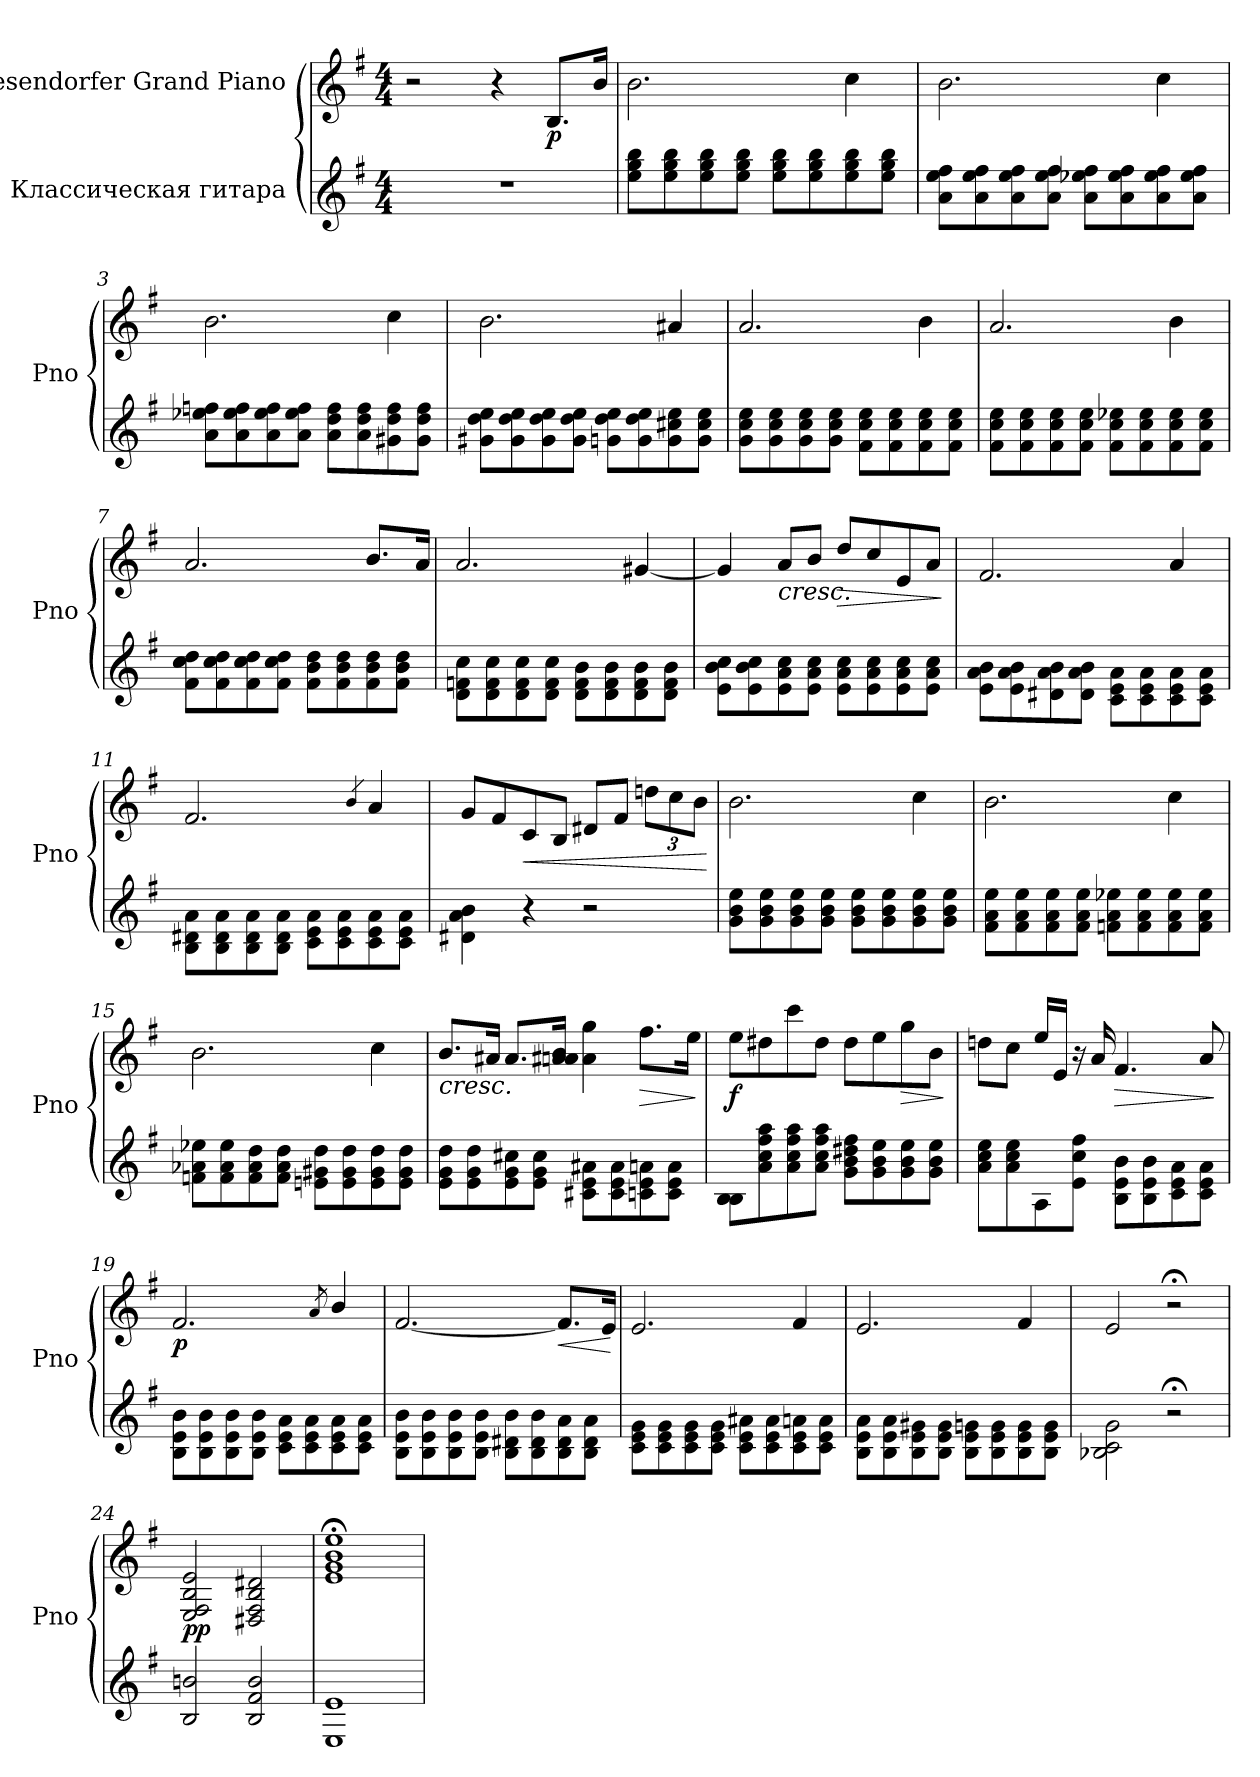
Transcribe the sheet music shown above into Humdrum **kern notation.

**kern	**dynam	**kern	**dynam
*part2	*part2	*part1	*part1
*staff2	*staff2	*staff1	*staff1
*I"Классическая гитара	*	*I"Boesendorfer Grand Piano	*
*	*	*I'Pno	*
*clefG2	*	*clefG2	*
*k[f#]	*	*k[f#]	*
*e:	*	*e:	*
*M4/4	*	*M4/4	*
*MM54	*	*MM54	*
=	=	=	=
1r	.	2r	.
.	.	4r	.
!	!	!	!LO:DY:b
.	.	8.B/L	p
.	.	16b/Jk	.
=1	=1	=1	=1
8ee\ 8gg\ 8bb\L	.	2.b\	.
8ee\ 8gg\ 8bb\	.	.	.
8ee\ 8gg\ 8bb\	.	.	.
8ee\ 8gg\ 8bb\J	.	.	.
8ee\ 8gg\ 8bb\L	.	.	.
8ee\ 8gg\ 8bb\	.	.	.
8ee\ 8gg\ 8bb\	.	4cc\	.
8ee\ 8gg\ 8bb\J	.	.	.
=2	=2	=2	=2
8a\ 8ee\ 8ff#\L	.	2.b\	.
8a\ 8ee\ 8ff#\	.	.	.
8a\ 8ee\ 8ff#\	.	.	.
8a\ 8ee\ 8ff#\J	.	.	.
8a\ 8ee-X\ 8ff#\L	.	.	.
8a\ 8ee-\ 8ff#\	.	.	.
8a\ 8ee-\ 8ff#\	.	4cc\	.
8a\ 8ee-\ 8ff#\J	.	.	.
!!LO:LB:g=z
=3	=3	=3	=3
8a\ 8ee-X\ 8ffn\L	.	2.b\	.
8a\ 8ee-\ 8ff\	.	.	.
8a\ 8ee-\ 8ff\	.	.	.
8a\ 8ee-\ 8ff\J	.	.	.
8a\ 8dd\ 8ff\L	.	.	.
8a\ 8dd\ 8ff\	.	.	.
8g#X\ 8dd\ 8ff\	.	4cc\	.
8g#\ 8dd\ 8ff\J	.	.	.
=4	=4	=4	=4
8g#X\ 8dd\ 8ee\L	.	2.b\	.
8g#\ 8dd\ 8ee\	.	.	.
8g#\ 8dd\ 8ee\	.	.	.
8g#\ 8dd\ 8ee\J	.	.	.
8gn\ 8dd\ 8ee\L	.	.	.
8g\ 8dd\ 8ee\	.	.	.
8g\ 8cc#X\ 8ee\	.	4a#X/	.
8g\ 8cc#\ 8ee\J	.	.	.
=5	=5	=5	=5
8g\ 8cc\ 8ee\L	.	2.a/	.
8g\ 8cc\ 8ee\	.	.	.
8g\ 8cc\ 8ee\	.	.	.
8g\ 8cc\ 8ee\J	.	.	.
8f#\ 8cc\ 8ee\L	.	.	.
8f#\ 8cc\ 8ee\	.	.	.
8f#\ 8cc\ 8ee\	.	4b\	.
8f#\ 8cc\ 8ee\J	.	.	.
!!LO:LB:g=z
=6	=6	=6	=6
8f#\ 8cc\ 8ee\L	.	2.a/	.
8f#\ 8cc\ 8ee\	.	.	.
8f#\ 8cc\ 8ee\	.	.	.
8f#\ 8cc\ 8ee\J	.	.	.
8f#\ 8cc\ 8ee-X\L	.	.	.
8f#\ 8cc\ 8ee-\	.	.	.
8f#\ 8cc\ 8ee-\	.	4b\	.
8f#\ 8cc\ 8ee-\J	.	.	.
=7	=7	=7	=7
8f#\ 8cc\ 8dd\L	.	2.a/	.
8f#\ 8cc\ 8dd\	.	.	.
8f#\ 8cc\ 8dd\	.	.	.
8f#\ 8cc\ 8dd\J	.	.	.
8f#\ 8b\ 8dd\L	.	.	.
8f#\ 8b\ 8dd\	.	.	.
8f#\ 8b\ 8dd\	.	8.b/L	.
8f#\ 8b\ 8dd\J	.	.	.
.	.	16a/Jk	.
=8	=8	=8	=8
8d\ 8fn\ 8cc\L	.	2.a/	.
8d\ 8f\ 8cc\	.	.	.
8d\ 8f\ 8cc\	.	.	.
8d\ 8f\ 8cc\J	.	.	.
8d\ 8f\ 8b\L	.	.	.
8d\ 8f\ 8b\	.	.	.
8d\ 8f\ 8b\	.	[4g#X/	.
8d\ 8f\ 8b\J	.	.	.
!!LO:LB:g=z
=9	=9	=9	=9
8e\ 8b\ 8cc\L	.	4g#/]	.
8e\ 8b\ 8cc\	.	.	.
!	!	!	!LO:HP:b
8e\ 8a\ 8cc\	.	8a/L	<
8e\ 8a\ 8cc\J	.	8b/J	.
!	!	!	!LO:HP:b
8e\ 8a\ 8cc\L	.	8dd/L	>
8e\ 8a\ 8cc\	.	8cc/	.
8e\ 8a\ 8cc\	.	8e/	.
8e\ 8a\ 8cc\J	.	8a/J	.
.	.	.	[ ]
=10	=10	=10	=10
8e\ 8a\ 8b\L	.	2.f#/	.
8e\ 8a\ 8b\	.	.	.
8d#X\ 8a\ 8b\	.	.	.
8d#\ 8a\ 8b\J	.	.	.
8c\ 8e\ 8a\L	.	.	.
8c\ 8e\ 8a\	.	.	.
8c\ 8e\ 8a\	.	4a/	.
8c\ 8e\ 8a\J	.	.	.
=11	=11	=11	=11
8B\ 8d#X\ 8a\L	.	2.f#/	.
8B\ 8d#\ 8a\	.	.	.
8B\ 8d#\ 8a\	.	.	.
8B\ 8d#\ 8a\J	.	.	.
8c\ 8e\ 8a\L	.	.	.
8c\ 8e\ 8a\	.	.	.
.	.	4qb/	.
8c\ 8e\ 8a\	.	4a/	.
8c\ 8e\ 8a\J	.	.	.
!!LO:LB:g=z
=12	=12	=12	=12
4d#X\ 4a\ 4b\	.	8g/L	.
.	.	8f#/	.
!	!	!	!LO:HP:b
4r	.	8c/	<
.	.	8B/J	.
2r	.	8d#X/L	.
.	.	8f#/J	.
*	*	*Xbrackettup	*
.	.	12ddn\L	.
.	.	12cc\	.
.	.	12b\J	.
.	.	.	[
=13	=13	=13	=13
8g\ 8b\ 8ee\L	.	2.b\	.
8g\ 8b\ 8ee\	.	.	.
8g\ 8b\ 8ee\	.	.	.
8g\ 8b\ 8ee\J	.	.	.
8g\ 8b\ 8ee\L	.	.	.
8g\ 8b\ 8ee\	.	.	.
8g\ 8b\ 8ee\	.	4cc\	.
8g\ 8b\ 8ee\J	.	.	.
=14	=14	=14	=14
8f#\ 8a\ 8ee\L	.	2.b\	.
8f#\ 8a\ 8ee\	.	.	.
8f#\ 8a\ 8ee\	.	.	.
8f#\ 8a\ 8ee\J	.	.	.
8fn\ 8a\ 8ee-X\L	.	.	.
8f\ 8a\ 8ee-\	.	.	.
8f\ 8a\ 8ee-\	.	4cc\	.
8f\ 8a\ 8ee-\J	.	.	.
!!LO:PB:g=z
=15	=15	=15	=15
8fn\ 8a-X\ 8ee-X\L	.	2.b\	.
8f\ 8a-\ 8ee-\	.	.	.
8f\ 8a-\ 8dd\	.	.	.
8f\ 8a-\ 8dd\J	.	.	.
8en\ 8g#X\ 8dd\L	.	.	.
8e\ 8g#\ 8dd\	.	.	.
8e\ 8g#\ 8dd\	.	4cc\	.
8e\ 8g#\ 8dd\J	.	.	.
=16	=16	=16	=16
!	!	!	!LO:HP:b
8e\ 8g\ 8dd\L	.	8.b/L	<
8e\ 8g\ 8dd\	.	.	.
.	.	16a#X/Jk	.
8e\ 8g\ 8cc#X\	.	8.a#/L	.
8e\ 8g\ 8cc#\J	.	.	.
.	.	16an/ 16a#X/ 16b/Jk	.
8c#X\ 8e\ 8a#X\L	.	4a#\ 4gg\	.
8c#\ 8e\ 8a#\	.	.	.
!	!	!	!LO:HP:b
8cn\ 8e\ 8an\	.	8.ff#\L	>
8c\ 8e\ 8a\J	.	.	.
.	.	16ee\Jk	.
.	.	.	[ ]
!!LO:LB:g=z
=17	=17	=17	=17
!	!	!	!LO:DY:b
8B\ 8B\L	.	8ee\L	f
8a\ 8cc\ 8ff#\ 8aa\	.	8dd#X\	.
8a\ 8cc\ 8ff#\ 8aa\	.	8ccc\	.
8a\ 8cc\ 8ff#\ 8aa\J	.	8dd#\J	.
8g\ 8b\ 8dd#X\ 8ff#\L	.	8dd#\L	.
8g\ 8b\ 8ee\	.	8ee\	.
!	!	!	!LO:HP:b
8g\ 8b\ 8ee\	.	8gg\	>
8g\ 8b\ 8ee\J	.	8b\J	.
.	.	.	]
=18	=18	=18	=18
8a\ 8cc\ 8ee\L	.	8ddn\L	.
8a\ 8cc\ 8ee\	.	8cc\J	.
8A\	.	16ee/LL	.
.	.	16e/JJ	.
8e\ 8cc\ 8ff#\J	.	16r	.
.	.	16a/	.
!	!	!	!LO:HP:b
8B\ 8e\ 8b\L	.	4.f#/	>
8B\ 8e\ 8b\	.	.	.
8c\ 8e\ 8a\	.	.	.
8c\ 8e\ 8a\J	.	8a/	.
.	.	.	]
=19	=19	=19	=19
!	!	!	!LO:DY:b
8B\ 8e\ 8b\L	.	2.f#/	p
8B\ 8e\ 8b\	.	.	.
8B\ 8e\ 8b\	.	.	.
8B\ 8e\ 8b\J	.	.	.
8c\ 8e\ 8a\L	.	.	.
8c\ 8e\ 8a\	.	.	.
.	.	8qa/	.
8c\ 8e\ 8a\	.	4b/	.
8c\ 8e\ 8a\J	.	.	.
!!LO:LB:g=z
=20	=20	=20	=20
8B\ 8e\ 8b\L	.	[2.f#/	.
8B\ 8e\ 8b\	.	.	.
8B\ 8e\ 8b\	.	.	.
8B\ 8e\ 8b\J	.	.	.
8B\ 8d#X\ 8b\L	.	.	.
8B\ 8d#\ 8b\	.	.	.
!	!	!	!LO:HP:b
8B\ 8d#\ 8a\	.	8.f#/L]	<
8B\ 8d#\ 8a\J	.	.	.
.	.	16e/Jk	.
.	.	.	[
=21	=21	=21	=21
8c\ 8e\ 8g\L	.	2.e/	.
8c\ 8e\ 8g\	.	.	.
8c\ 8e\ 8g\	.	.	.
8c\ 8e\ 8g\J	.	.	.
8c\ 8e\ 8a#X\L	.	.	.
8c\ 8e\ 8a#\	.	.	.
8c\ 8e\ 8an\	.	4f#/	.
8c\ 8e\ 8a\J	.	.	.
=22	=22	=22	=22
8B\ 8e\ 8a\L	.	2.e/	.
8B\ 8e\ 8a\	.	.	.
8B\ 8e\ 8g#X\	.	.	.
8B\ 8e\ 8g#\J	.	.	.
8B\ 8e\ 8gn\L	.	.	.
8B\ 8e\ 8g\	.	.	.
8B\ 8e\ 8g\	.	4f#/	.
8B\ 8e\ 8g\J	.	.	.
=23	=23	=23	=23
2B-X\ 2c\ 2g\	.	2e/	.
2r;<	.	2r;<	.
!!LO:LB:g=z
=24	=24	=24	=24
!	!LO:DY:a	!	!
2B/ 2bn/	pp	2E/ 2F#/ 2B/ 2e/	.
2B/ 2f#/ 2b/	.	2D#X/ 2F#/ 2B/ 2d#X/	.
!!LO:LB:g=z
=25	=25	=25	=25
1E 1e	.	1e;< 1g;< 1b;< 1ee;<	.
=	=	=	=
*-	*-	*-	*-
